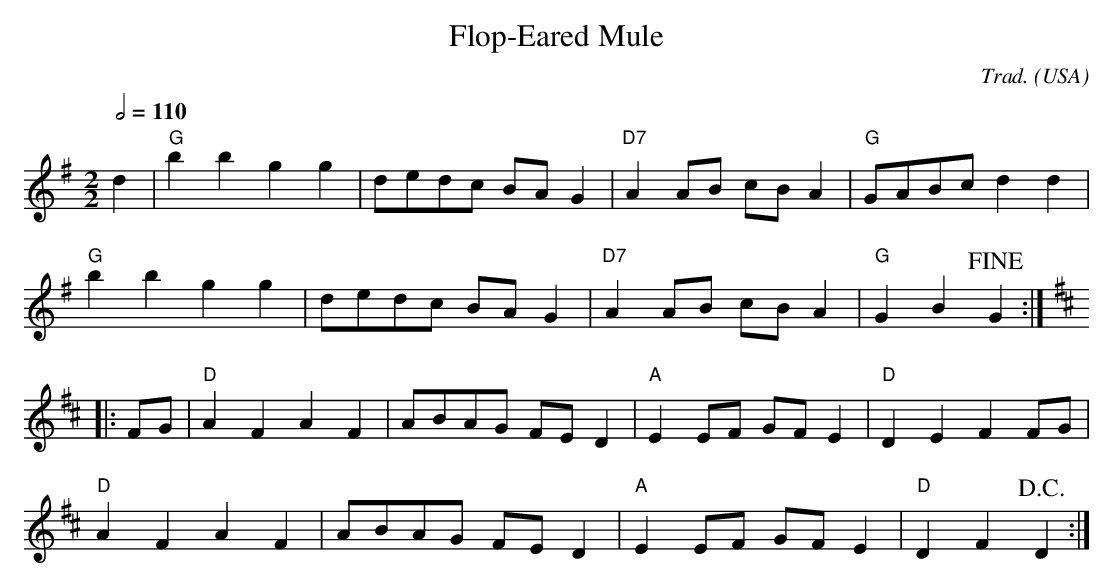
X:1
T:Flop-Eared Mule
C:Trad.
O:USA
M:2/2
L:1/8
Q:1/2=110
K:G
d2|"G"b2b2g2g2|dedc BAG2|"D7"A2AB cBA2|"G"GABc d2d2|
"G"b2b2g2g2|dedc BAG2|"D7"A2AB cBA2|"G"G2B2 !fine!G2:|
[K:D]|:FG|"D"A2F2 A2F2|ABAG FED2|"A"E2EF GFE2|"D"D2E2 F2FG|
"D"A2F2 A2F2|ABAG FED2|"A"E2EF GFE2|"D"D2F2!D.C.!D2:|
